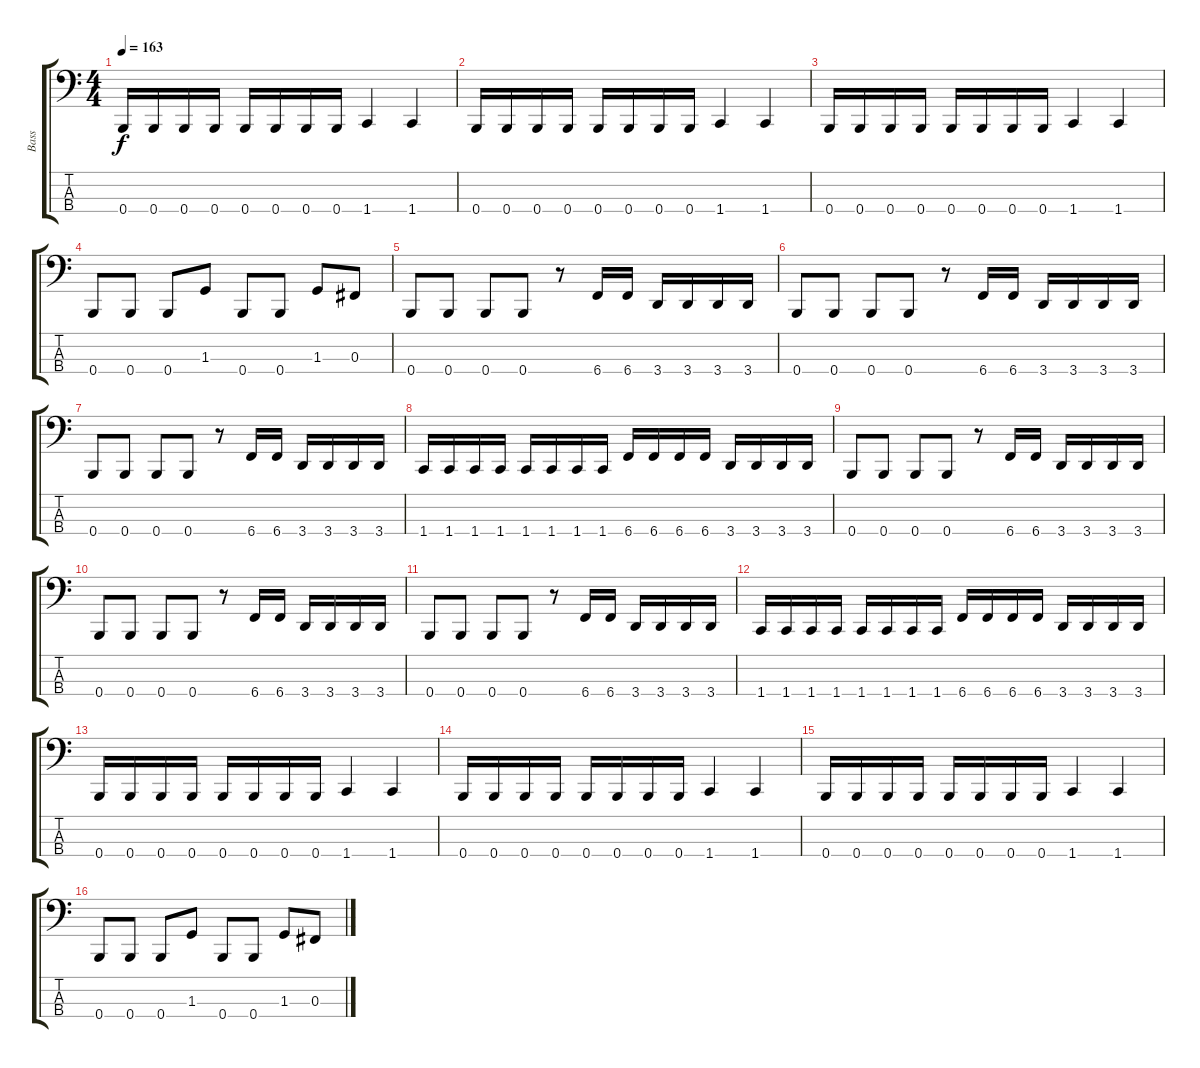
\track ("Bass" "Bass") {instrument electricbasspick}
\staff {score tabs}
\tuning (E2 B1 Gb1 B0) {hide}
\ts (4 4)
\tempo 163
\clef f4
\ks c
0.4.16{dy f} 0.4.16 0.4.16 0.4.16 0.4.16 0.4.16 0.4.16 0.4.16 1.4.4 1.4.4 |
0.4.16 0.4.16 0.4.16 0.4.16 0.4.16 0.4.16 0.4.16 0.4.16 1.4.4 1.4.4 |
0.4.16 0.4.16 0.4.16 0.4.16 0.4.16 0.4.16 0.4.16 0.4.16 1.4.4 1.4.4 |
0.4.8 0.4.8 0.4.8 1.3.8 0.4.8 0.4.8 1.3.8 0.3.8 |
0.4.8 0.4.8 0.4.8 0.4.8 r.8 6.4.16 6.4.16 3.4.16 3.4.16 3.4.16 3.4.16 |
0.4.8 0.4.8 0.4.8 0.4.8 r.8 6.4.16 6.4.16 3.4.16 3.4.16 3.4.16 3.4.16 |
0.4.8 0.4.8 0.4.8 0.4.8 r.8 6.4.16 6.4.16 3.4.16 3.4.16 3.4.16 3.4.16 |
1.4.16 1.4.16 1.4.16 1.4.16 1.4.16 1.4.16 1.4.16 1.4.16 6.4.16 6.4.16 6.4.16 6.4.16 3.4.16 3.4.16 3.4.16 3.4.16 |
0.4.8 0.4.8 0.4.8 0.4.8 r.8 6.4.16 6.4.16 3.4.16 3.4.16 3.4.16 3.4.16 |
0.4.8 0.4.8 0.4.8 0.4.8 r.8 6.4.16 6.4.16 3.4.16 3.4.16 3.4.16 3.4.16 |
0.4.8 0.4.8 0.4.8 0.4.8 r.8 6.4.16 6.4.16 3.4.16 3.4.16 3.4.16 3.4.16 |
1.4.16 1.4.16 1.4.16 1.4.16 1.4.16 1.4.16 1.4.16 1.4.16 6.4.16 6.4.16 6.4.16 6.4.16 3.4.16 3.4.16 3.4.16 3.4.16 |
0.4.16 0.4.16 0.4.16 0.4.16 0.4.16 0.4.16 0.4.16 0.4.16 1.4.4 1.4.4 |
0.4.16 0.4.16 0.4.16 0.4.16 0.4.16 0.4.16 0.4.16 0.4.16 1.4.4 1.4.4 |
0.4.16 0.4.16 0.4.16 0.4.16 0.4.16 0.4.16 0.4.16 0.4.16 1.4.4 1.4.4 |
0.4.8 0.4.8 0.4.8 1.3.8 0.4.8 0.4.8 1.3.8 0.3.8
